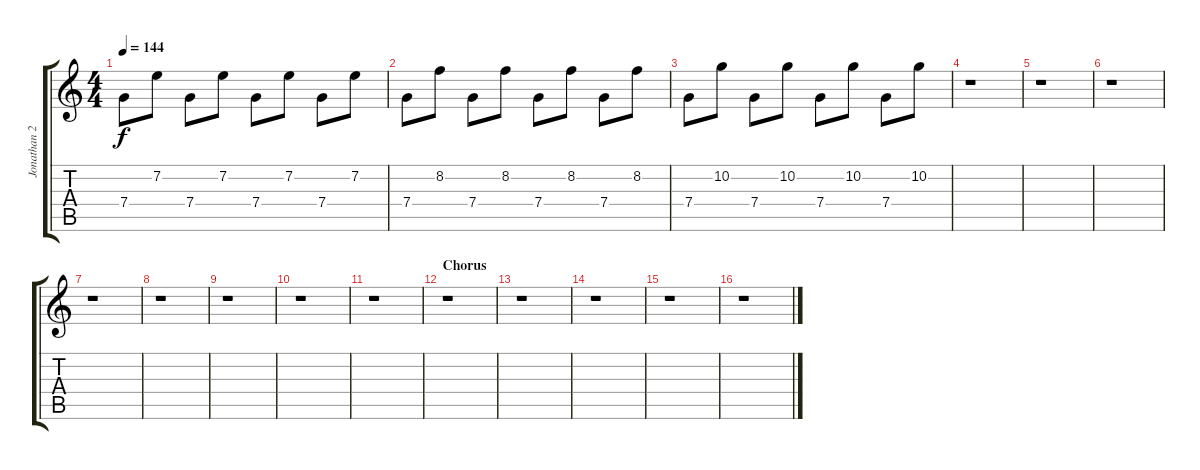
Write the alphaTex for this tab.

\track ("Jonathan 2" "Jonathan 2") {instrument electricguitarjazz}
\staff {score tabs}
\tuning (D4 A3 F3 C3 G2 C2) {hide}
\ts (4 4)
\tempo 144
\clef g2
\ks c
7.4.8{dy f} 7.2.8 7.4.8 7.2.8 7.4.8 7.2.8 7.4.8 7.2.8 |
7.4.8 8.2.8 7.4.8 8.2.8 7.4.8 8.2.8 7.4.8 8.2.8 |
7.4.8 10.2.8 7.4.8 10.2.8 7.4.8 10.2.8 7.4.8 10.2.8 |
r.1 |
r.1 |
r.1 |
r.1 |
r.1 |
r.1 |
r.1 |
r.1 |
\section ("" "Chorus")
r.1 |
r.1 |
r.1 |
r.1 |
r.1
